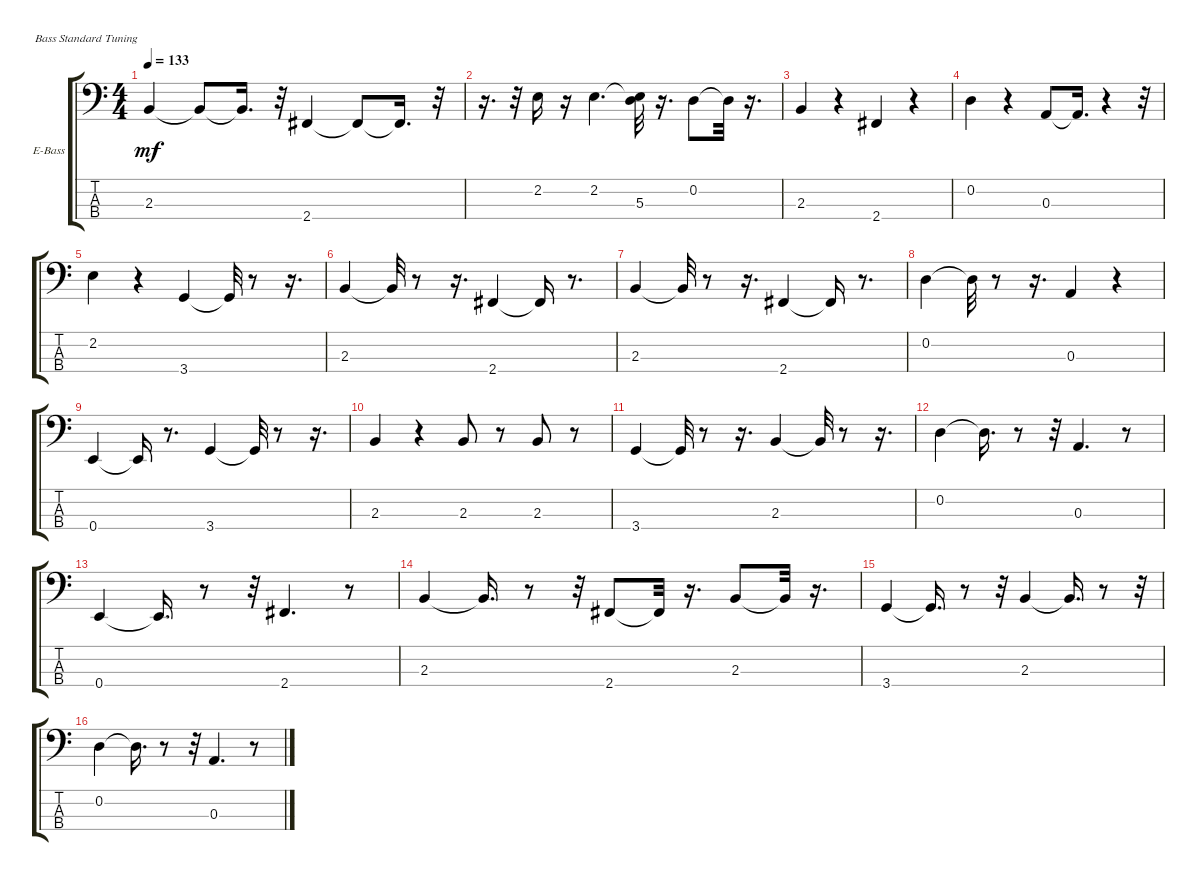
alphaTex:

\defaultSystemsLayout 4
\bracketExtendMode groupsimilarinstruments
\firstSystemTrackNameOrientation horizontal
\otherSystemsTrackNameOrientation horizontal
\track ("Electric Bass" "E-Bass") {instrument electricbassfinger}
\staff {score tabs}
\tuning (G2 D2 A1 E1)
\ts (4 4)
\tempo 133
\clef f4
\ks c
2.3.4{dy mf} 2.3{t}.8 2.3{t}.16{d} r.32 2.4.4 2.4{t}.8 2.4{t}.16{d} r.32 |
r.16{d} r.32 2.2.16 r.16 2.2.4{d} (2.2{t} 5.3).32 r.16{d} 0.2.8 0.2{t}.32 r.16{d} |
2.3.4 r.4 2.4.4 r.4 |
0.2.4 r.4 0.3.8 0.3{t}.16{d} r.4 r.32 |
2.2.4 r.4 3.4.4 3.4{t}.32 r.8 r.16{d} |
2.3.4 2.3{t}.32 r.8 r.16{d} 2.4.4 2.4{t}.16 r.8{d} |
2.3.4 2.3{t}.32 r.8 r.16{d} 2.4.4 2.4{t}.16 r.8{d} |
0.2.4 0.2{t}.32 r.8 r.16{d} 0.3.4 r.4 |
0.4.4 0.4{t}.16 r.8{d} 3.4.4 3.4{t}.32 r.8 r.16{d} |
2.3.4 r.4 2.3.8 r.8 2.3.8 r.8 |
3.4.4 3.4{t}.32 r.8 r.16{d} 2.3.4 2.3{t}.32 r.8 r.16{d} |
0.2.4 0.2{t}.16{d} r.8 r.32 0.3.4{d} r.8 |
0.4.4 0.4{t}.16{d} r.8 r.32 2.4.4{d} r.8 |
2.3.4 2.3{t}.16{d} r.8 r.32 2.4.8 2.4{t}.32 r.16{d} 2.3.8 2.3{t}.32 r.16{d} |
3.4.4 3.4{t}.16{d} r.8 r.32 2.3.4 2.3{t}.16{d} r.8 r.32 |
0.2.4 0.2{t}.16{d} r.8 r.32 0.3.4{d} r.8
